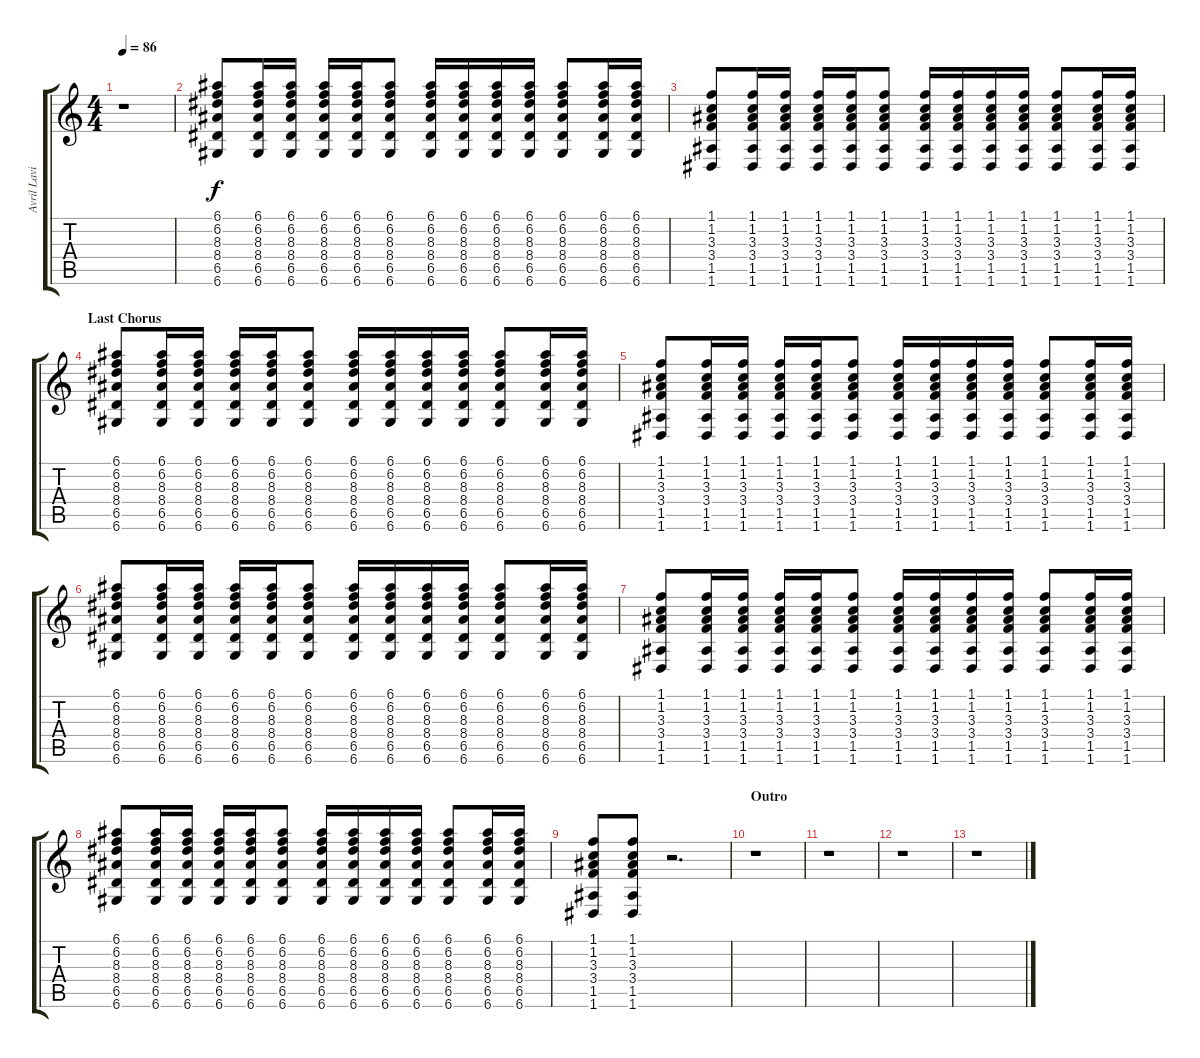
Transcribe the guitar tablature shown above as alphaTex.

\track ("Avril Lavigne - Acoustik Guitar" "Avril Lavi") {instrument acousticguitarsteel}
\staff {score tabs}
\tuning (E4 B3 G3 D3 A2 D2) {hide}
\ts (4 4)
\tempo 86
\clef g2
\ks c
r.1{dy f} |
(6.1 6.2 8.3 8.4 6.5 6.6).8 (6.1 6.2 8.3 8.4 6.5 6.6).16 (6.1 6.2 8.3 8.4 6.5 6.6).16 (6.1 6.2 8.3 8.4 6.5 6.6).16 (6.1 6.2 8.3 8.4 6.5 6.6).16 (6.1 6.2 8.3 8.4 6.5 6.6).8 (6.1 6.2 8.3 8.4 6.5 6.6).16 (6.1 6.2 8.3 8.4 6.5 6.6).16 (6.1 6.2 8.3 8.4 6.5 6.6).16 (6.1 6.2 8.3 8.4 6.5 6.6).16 (6.1 6.2 8.3 8.4 6.5 6.6).8 (6.1 6.2 8.3 8.4 6.5 6.6).16 (6.1 6.2 8.3 8.4 6.5 6.6).16 |
(1.1 1.2 3.3 3.4 1.5 1.6).8 (1.1 1.2 3.3 3.4 1.5 1.6).16 (1.1 1.2 3.3 3.4 1.5 1.6).16 (1.1 1.2 3.3 3.4 1.5 1.6).16 (1.1 1.2 3.3 3.4 1.5 1.6).16 (1.1 1.2 3.3 3.4 1.5 1.6).8 (1.1 1.2 3.3 3.4 1.5 1.6).16 (1.1 1.2 3.3 3.4 1.5 1.6).16 (1.1 1.2 3.3 3.4 1.5 1.6).16 (1.1 1.2 3.3 3.4 1.5 1.6).16 (1.1 1.2 3.3 3.4 1.5 1.6).8 (1.1 1.2 3.3 3.4 1.5 1.6).16 (1.1 1.2 3.3 3.4 1.5 1.6).16 |
\section ("" "Last Chorus")
(6.1 6.2 8.3 8.4 6.5 6.6).8 (6.1 6.2 8.3 8.4 6.5 6.6).16 (6.1 6.2 8.3 8.4 6.5 6.6).16 (6.1 6.2 8.3 8.4 6.5 6.6).16 (6.1 6.2 8.3 8.4 6.5 6.6).16 (6.1 6.2 8.3 8.4 6.5 6.6).8 (6.1 6.2 8.3 8.4 6.5 6.6).16 (6.1 6.2 8.3 8.4 6.5 6.6).16 (6.1 6.2 8.3 8.4 6.5 6.6).16 (6.1 6.2 8.3 8.4 6.5 6.6).16 (6.1 6.2 8.3 8.4 6.5 6.6).8 (6.1 6.2 8.3 8.4 6.5 6.6).16 (6.1 6.2 8.3 8.4 6.5 6.6).16 |
(1.1 1.2 3.3 3.4 1.5 1.6).8 (1.1 1.2 3.3 3.4 1.5 1.6).16 (1.1 1.2 3.3 3.4 1.5 1.6).16 (1.1 1.2 3.3 3.4 1.5 1.6).16 (1.1 1.2 3.3 3.4 1.5 1.6).16 (1.1 1.2 3.3 3.4 1.5 1.6).8 (1.1 1.2 3.3 3.4 1.5 1.6).16 (1.1 1.2 3.3 3.4 1.5 1.6).16 (1.1 1.2 3.3 3.4 1.5 1.6).16 (1.1 1.2 3.3 3.4 1.5 1.6).16 (1.1 1.2 3.3 3.4 1.5 1.6).8 (1.1 1.2 3.3 3.4 1.5 1.6).16 (1.1 1.2 3.3 3.4 1.5 1.6).16 |
(6.1 6.2 8.3 8.4 6.5 6.6).8 (6.1 6.2 8.3 8.4 6.5 6.6).16 (6.1 6.2 8.3 8.4 6.5 6.6).16 (6.1 6.2 8.3 8.4 6.5 6.6).16 (6.1 6.2 8.3 8.4 6.5 6.6).16 (6.1 6.2 8.3 8.4 6.5 6.6).8 (6.1 6.2 8.3 8.4 6.5 6.6).16 (6.1 6.2 8.3 8.4 6.5 6.6).16 (6.1 6.2 8.3 8.4 6.5 6.6).16 (6.1 6.2 8.3 8.4 6.5 6.6).16 (6.1 6.2 8.3 8.4 6.5 6.6).8 (6.1 6.2 8.3 8.4 6.5 6.6).16 (6.1 6.2 8.3 8.4 6.5 6.6).16 |
(1.1 1.2 3.3 3.4 1.5 1.6).8 (1.1 1.2 3.3 3.4 1.5 1.6).16 (1.1 1.2 3.3 3.4 1.5 1.6).16 (1.1 1.2 3.3 3.4 1.5 1.6).16 (1.1 1.2 3.3 3.4 1.5 1.6).16 (1.1 1.2 3.3 3.4 1.5 1.6).8 (1.1 1.2 3.3 3.4 1.5 1.6).16 (1.1 1.2 3.3 3.4 1.5 1.6).16 (1.1 1.2 3.3 3.4 1.5 1.6).16 (1.1 1.2 3.3 3.4 1.5 1.6).16 (1.1 1.2 3.3 3.4 1.5 1.6).8 (1.1 1.2 3.3 3.4 1.5 1.6).16 (1.1 1.2 3.3 3.4 1.5 1.6).16 |
(6.1 6.2 8.3 8.4 6.5 6.6).8 (6.1 6.2 8.3 8.4 6.5 6.6).16 (6.1 6.2 8.3 8.4 6.5 6.6).16 (6.1 6.2 8.3 8.4 6.5 6.6).16 (6.1 6.2 8.3 8.4 6.5 6.6).16 (6.1 6.2 8.3 8.4 6.5 6.6).8 (6.1 6.2 8.3 8.4 6.5 6.6).16 (6.1 6.2 8.3 8.4 6.5 6.6).16 (6.1 6.2 8.3 8.4 6.5 6.6).16 (6.1 6.2 8.3 8.4 6.5 6.6).16 (6.1 6.2 8.3 8.4 6.5 6.6).8 (6.1 6.2 8.3 8.4 6.5 6.6).16 (6.1 6.2 8.3 8.4 6.5 6.6).16 |
(1.1 1.2 3.3 3.4 1.5 1.6).8 (1.1 1.2 3.3 3.4 1.5 1.6).8 r.2{d} |
\section ("" "Outro")
r.1 |
r.1 |
r.1 |
r.1
